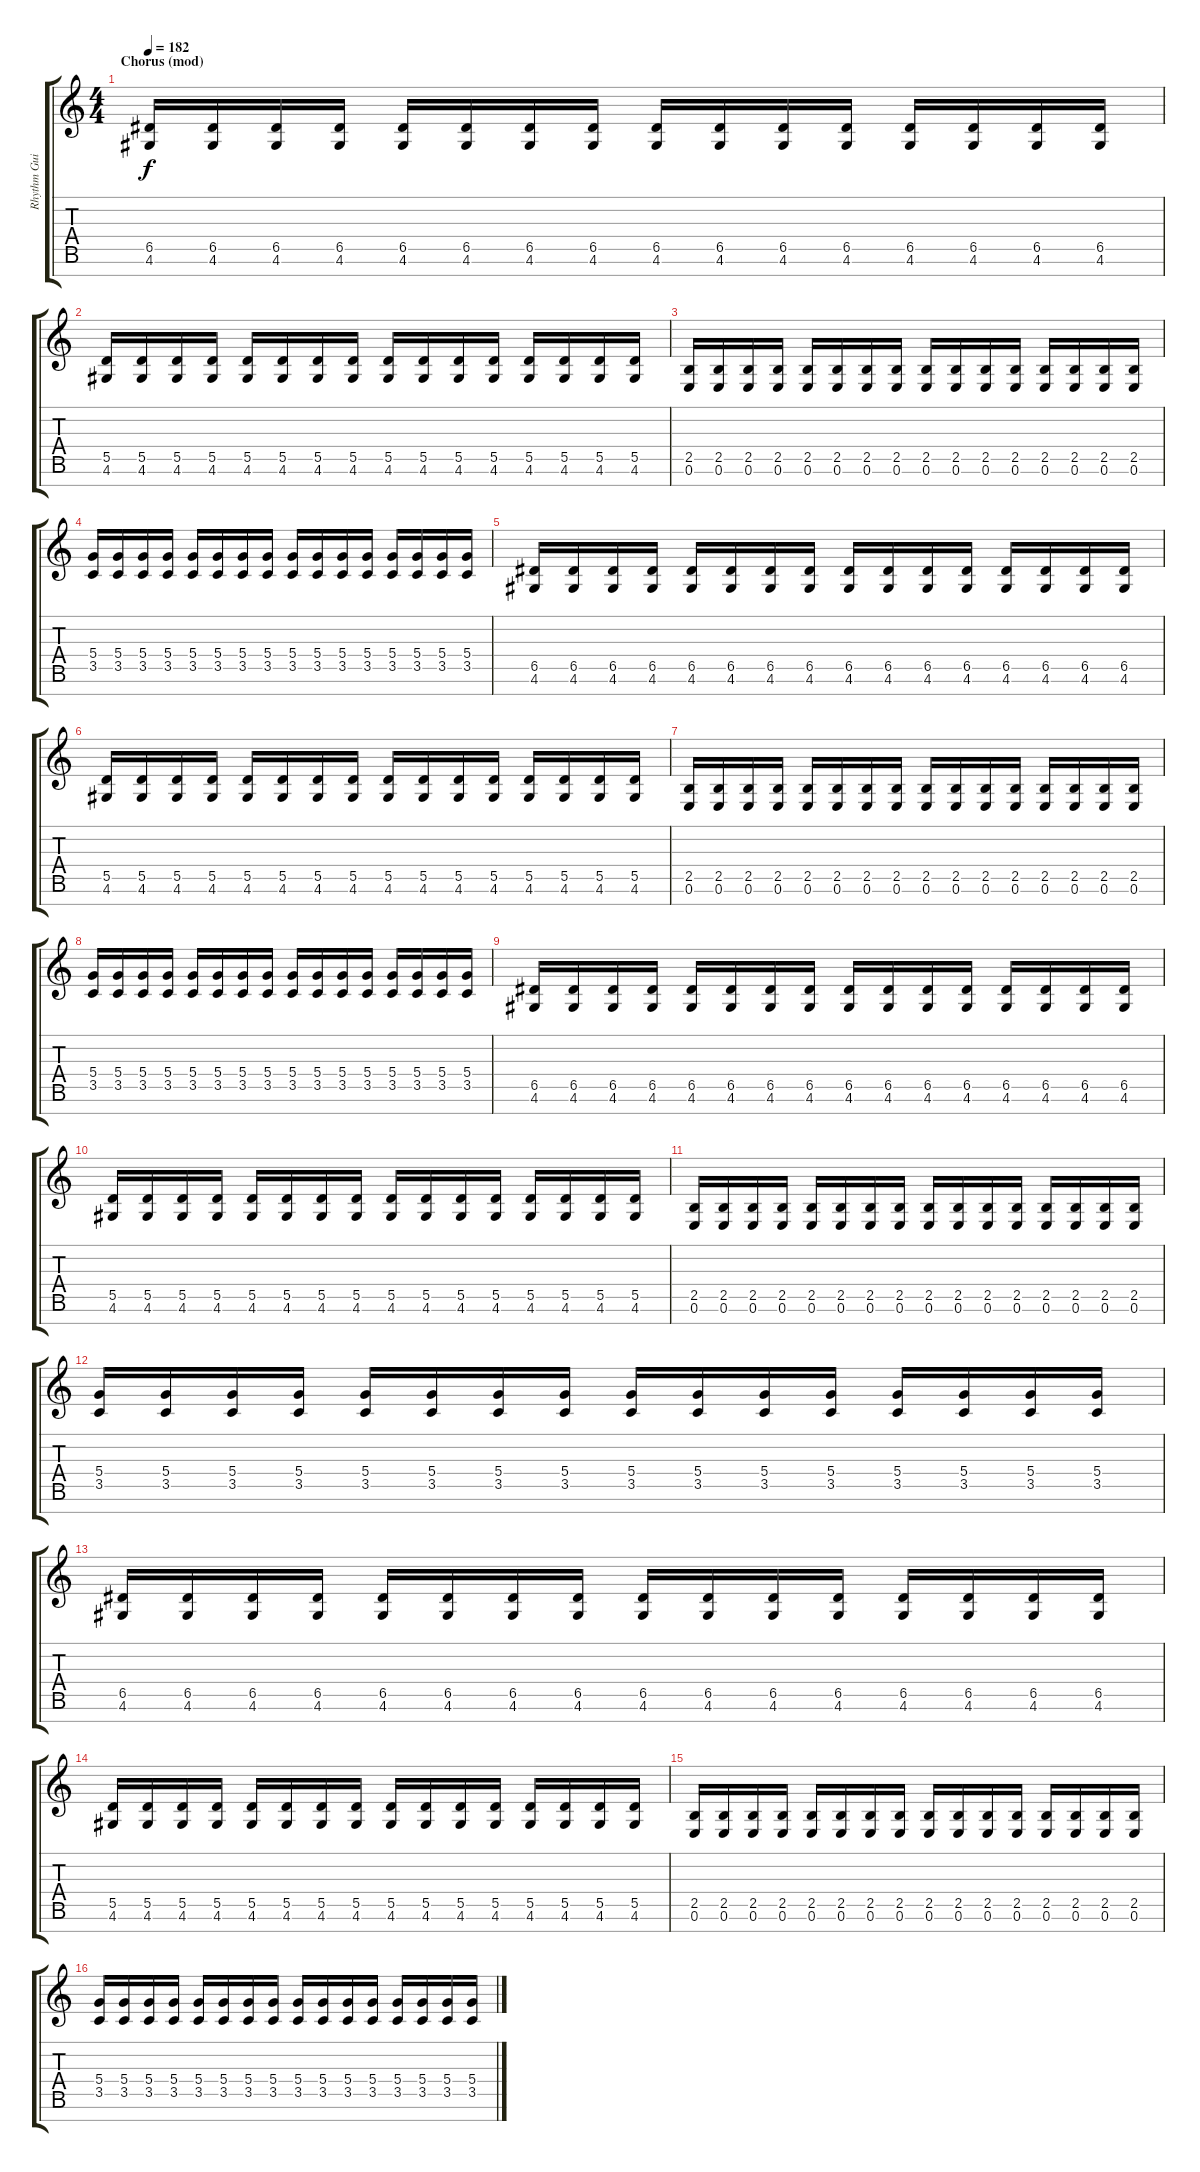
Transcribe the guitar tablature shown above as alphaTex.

\track ("Rhythm Guitar 1" "Rhythm Gui") {instrument distortionguitar}
\staff {score tabs}
\tuning (E4 B3 G3 D3 A2 E2 B1) {hide}
\ts (4 4)
\section ("" "Chorus (mod)")
\tempo 182
\clef g2
\ks c
(6.5 4.6).16{dy f} (6.5 4.6).16 (6.5 4.6).16 (6.5 4.6).16 (6.5 4.6).16 (6.5 4.6).16 (6.5 4.6).16 (6.5 4.6).16 (6.5 4.6).16 (6.5 4.6).16 (6.5 4.6).16 (6.5 4.6).16 (6.5 4.6).16 (6.5 4.6).16 (6.5 4.6).16 (6.5 4.6).16 |
(5.5 4.6).16 (5.5 4.6).16 (5.5 4.6).16 (5.5 4.6).16 (5.5 4.6).16 (5.5 4.6).16 (5.5 4.6).16 (5.5 4.6).16 (5.5 4.6).16 (5.5 4.6).16 (5.5 4.6).16 (5.5 4.6).16 (5.5 4.6).16 (5.5 4.6).16 (5.5 4.6).16 (5.5 4.6).16 |
(2.5 0.6).16 (2.5 0.6).16 (2.5 0.6).16 (2.5 0.6).16 (2.5 0.6).16 (2.5 0.6).16 (2.5 0.6).16 (2.5 0.6).16 (2.5 0.6).16 (2.5 0.6).16 (2.5 0.6).16 (2.5 0.6).16 (2.5 0.6).16 (2.5 0.6).16 (2.5 0.6).16 (2.5 0.6).16 |
(5.4 3.5).16 (5.4 3.5).16 (5.4 3.5).16 (5.4 3.5).16 (5.4 3.5).16 (5.4 3.5).16 (5.4 3.5).16 (5.4 3.5).16 (5.4 3.5).16 (5.4 3.5).16 (5.4 3.5).16 (5.4 3.5).16 (5.4 3.5).16 (5.4 3.5).16 (5.4 3.5).16 (5.4 3.5).16 |
(6.5 4.6).16 (6.5 4.6).16 (6.5 4.6).16 (6.5 4.6).16 (6.5 4.6).16 (6.5 4.6).16 (6.5 4.6).16 (6.5 4.6).16 (6.5 4.6).16 (6.5 4.6).16 (6.5 4.6).16 (6.5 4.6).16 (6.5 4.6).16 (6.5 4.6).16 (6.5 4.6).16 (6.5 4.6).16 |
(5.5 4.6).16 (5.5 4.6).16 (5.5 4.6).16 (5.5 4.6).16 (5.5 4.6).16 (5.5 4.6).16 (5.5 4.6).16 (5.5 4.6).16 (5.5 4.6).16 (5.5 4.6).16 (5.5 4.6).16 (5.5 4.6).16 (5.5 4.6).16 (5.5 4.6).16 (5.5 4.6).16 (5.5 4.6).16 |
(2.5 0.6).16 (2.5 0.6).16 (2.5 0.6).16 (2.5 0.6).16 (2.5 0.6).16 (2.5 0.6).16 (2.5 0.6).16 (2.5 0.6).16 (2.5 0.6).16 (2.5 0.6).16 (2.5 0.6).16 (2.5 0.6).16 (2.5 0.6).16 (2.5 0.6).16 (2.5 0.6).16 (2.5 0.6).16 |
(5.4 3.5).16 (5.4 3.5).16 (5.4 3.5).16 (5.4 3.5).16 (5.4 3.5).16 (5.4 3.5).16 (5.4 3.5).16 (5.4 3.5).16 (5.4 3.5).16 (5.4 3.5).16 (5.4 3.5).16 (5.4 3.5).16 (5.4 3.5).16 (5.4 3.5).16 (5.4 3.5).16 (5.4 3.5).16 |
(6.5 4.6).16 (6.5 4.6).16 (6.5 4.6).16 (6.5 4.6).16 (6.5 4.6).16 (6.5 4.6).16 (6.5 4.6).16 (6.5 4.6).16 (6.5 4.6).16 (6.5 4.6).16 (6.5 4.6).16 (6.5 4.6).16 (6.5 4.6).16 (6.5 4.6).16 (6.5 4.6).16 (6.5 4.6).16 |
(5.5 4.6).16 (5.5 4.6).16 (5.5 4.6).16 (5.5 4.6).16 (5.5 4.6).16 (5.5 4.6).16 (5.5 4.6).16 (5.5 4.6).16 (5.5 4.6).16 (5.5 4.6).16 (5.5 4.6).16 (5.5 4.6).16 (5.5 4.6).16 (5.5 4.6).16 (5.5 4.6).16 (5.5 4.6).16 |
(2.5 0.6).16 (2.5 0.6).16 (2.5 0.6).16 (2.5 0.6).16 (2.5 0.6).16 (2.5 0.6).16 (2.5 0.6).16 (2.5 0.6).16 (2.5 0.6).16 (2.5 0.6).16 (2.5 0.6).16 (2.5 0.6).16 (2.5 0.6).16 (2.5 0.6).16 (2.5 0.6).16 (2.5 0.6).16 |
(5.4 3.5).16 (5.4 3.5).16 (5.4 3.5).16 (5.4 3.5).16 (5.4 3.5).16 (5.4 3.5).16 (5.4 3.5).16 (5.4 3.5).16 (5.4 3.5).16 (5.4 3.5).16 (5.4 3.5).16 (5.4 3.5).16 (5.4 3.5).16 (5.4 3.5).16 (5.4 3.5).16 (5.4 3.5).16 |
(6.5 4.6).16 (6.5 4.6).16 (6.5 4.6).16 (6.5 4.6).16 (6.5 4.6).16 (6.5 4.6).16 (6.5 4.6).16 (6.5 4.6).16 (6.5 4.6).16 (6.5 4.6).16 (6.5 4.6).16 (6.5 4.6).16 (6.5 4.6).16 (6.5 4.6).16 (6.5 4.6).16 (6.5 4.6).16 |
(5.5 4.6).16 (5.5 4.6).16 (5.5 4.6).16 (5.5 4.6).16 (5.5 4.6).16 (5.5 4.6).16 (5.5 4.6).16 (5.5 4.6).16 (5.5 4.6).16 (5.5 4.6).16 (5.5 4.6).16 (5.5 4.6).16 (5.5 4.6).16 (5.5 4.6).16 (5.5 4.6).16 (5.5 4.6).16 |
(2.5 0.6).16 (2.5 0.6).16 (2.5 0.6).16 (2.5 0.6).16 (2.5 0.6).16 (2.5 0.6).16 (2.5 0.6).16 (2.5 0.6).16 (2.5 0.6).16 (2.5 0.6).16 (2.5 0.6).16 (2.5 0.6).16 (2.5 0.6).16 (2.5 0.6).16 (2.5 0.6).16 (2.5 0.6).16 |
(5.4 3.5).16 (5.4 3.5).16 (5.4 3.5).16 (5.4 3.5).16 (5.4 3.5).16 (5.4 3.5).16 (5.4 3.5).16 (5.4 3.5).16 (5.4 3.5).16 (5.4 3.5).16 (5.4 3.5).16 (5.4 3.5).16 (5.4 3.5).16 (5.4 3.5).16 (5.4 3.5).16 (5.4 3.5).16
